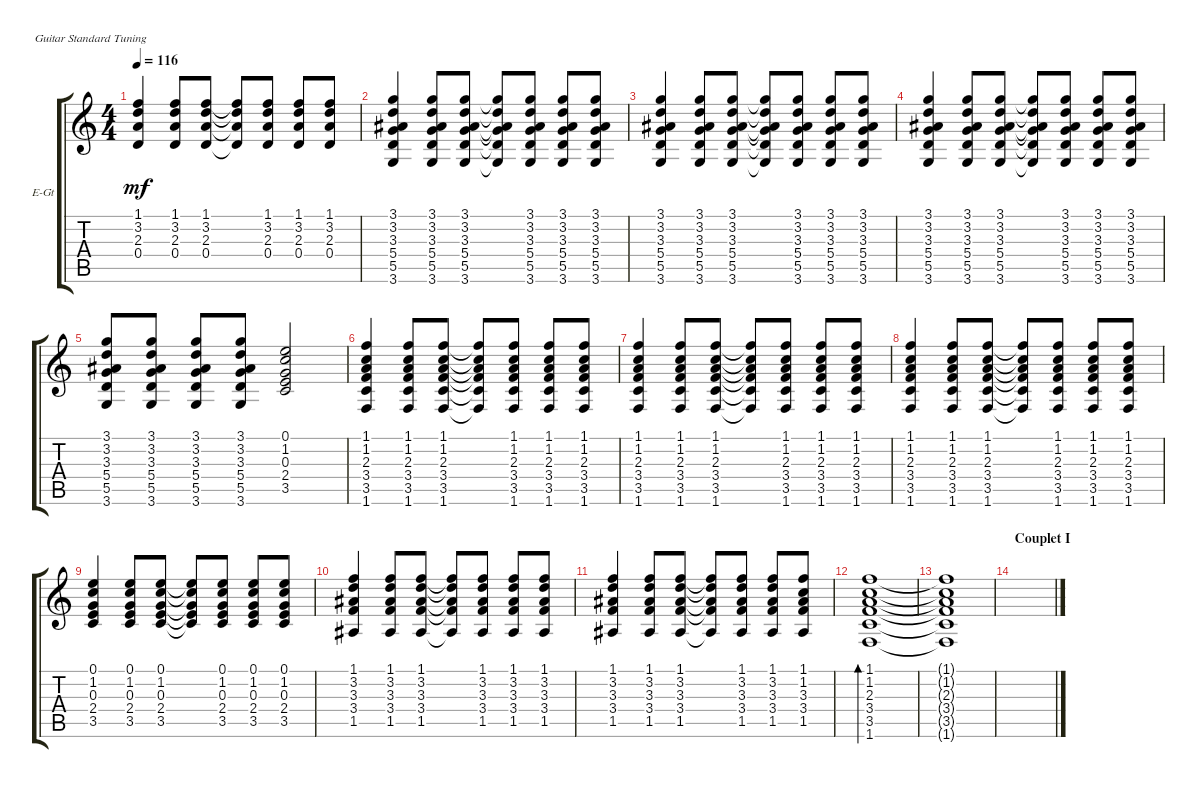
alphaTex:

\bracketExtendMode groupsimilarinstruments
\firstSystemTrackNameOrientation horizontal
\otherSystemsTrackNameOrientation horizontal
\track ("You" "E-Gt") {mute multiBarRest instrument distortionguitar}
\staff {score tabs}
\tuning (E4 B3 G3 D3 A2 E2)
\ts (4 4)
\tempo 116
\clef g2
\ks c
(1.1 3.2 2.3 0.4).4{dy mf} (1.1 3.2 2.3 0.4).8 (1.1 3.2 2.3 0.4).8 (1.1{t} 3.2{t} 2.3{t} 0.4{t}).8 (1.1 3.2 2.3 0.4).8 (1.1 3.2 2.3 0.4).8 (1.1 3.2 2.3 0.4).8 |
(3.1 3.2 3.3 5.4 5.5 3.6).4 (3.1 3.2 3.3 5.4 5.5 3.6).8 (3.1 3.2 3.3 5.4 5.5 3.6).8 (3.1{t} 3.2{t} 3.3{t} 5.4{t} 5.5{t} 3.6{t}).8 (3.1 3.2 3.3 5.4 5.5 3.6).8 (3.1 3.2 3.3 5.4 5.5 3.6).8 (3.1 3.2 3.3 5.4 5.5 3.6).8 |
(3.1 3.2 3.3 5.4 5.5 3.6).4 (3.1 3.2 3.3 5.4 5.5 3.6).8 (3.1 3.2 3.3 5.4 5.5 3.6).8 (3.1{t} 3.2{t} 3.3{t} 5.4{t} 5.5{t} 3.6{t}).8 (3.1 3.2 3.3 5.4 5.5 3.6).8 (3.1 3.2 3.3 5.4 5.5 3.6).8 (3.1 3.2 3.3 5.4 5.5 3.6).8 |
(3.1 3.2 3.3 5.4 5.5 3.6).4 (3.1 3.2 3.3 5.4 5.5 3.6).8 (3.1 3.2 3.3 5.4 5.5 3.6).8 (3.1{t} 3.2{t} 3.3{t} 5.4{t} 5.5{t} 3.6{t}).8 (3.1 3.2 3.3 5.4 5.5 3.6).8 (3.1 3.2 3.3 5.4 5.5 3.6).8 (3.1 3.2 3.3 5.4 5.5 3.6).8 |
(3.1 3.2 3.3 5.4 5.5 3.6).8 (3.1 3.2 3.3 5.4 5.5 3.6).8 (3.1 3.2 3.3 5.4 5.5 3.6).8 (3.1 3.2 3.3 5.4 5.5 3.6).8 (0.1 1.2 0.3 2.4 3.5).2 |
(1.1 1.2 2.3 3.4 3.5 1.6).4 (1.1 1.2 2.3 3.4 3.5 1.6).8 (1.1 1.2 2.3 3.4 3.5 1.6).8 (1.1{t} 1.2{t} 2.3{t} 3.4{t} 3.5{t} 1.6{t}).8 (1.1 1.2 2.3 3.4 3.5 1.6).8 (1.1 1.2 2.3 3.4 3.5 1.6).8 (1.1 1.2 2.3 3.4 3.5 1.6).8 |
(1.1 1.2 2.3 3.4 3.5 1.6).4 (1.1 1.2 2.3 3.4 3.5 1.6).8 (1.1 1.2 2.3 3.4 3.5 1.6).8 (1.1{t} 1.2{t} 2.3{t} 3.4{t} 3.5{t} 1.6{t}).8 (1.1 1.2 2.3 3.4 3.5 1.6).8 (1.1 1.2 2.3 3.4 3.5 1.6).8 (1.1 1.2 2.3 3.4 3.5 1.6).8 |
(1.1 1.2 2.3 3.4 3.5 1.6).4 (1.1 1.2 2.3 3.4 3.5 1.6).8 (1.1 1.2 2.3 3.4 3.5 1.6).8 (1.1{t} 1.2{t} 2.3{t} 3.4{t} 3.5{t} 1.6{t}).8 (1.1 1.2 2.3 3.4 3.5 1.6).8 (1.1 1.2 2.3 3.4 3.5 1.6).8 (1.1 1.2 2.3 3.4 3.5 1.6).8 |
(0.1 1.2 0.3 2.4 3.5).4 (0.1 1.2 0.3 2.4 3.5).8 (0.1 1.2 0.3 2.4 3.5).8 (0.1{t} 1.2{t} 0.3{t} 2.4{t} 3.5{t}).8 (0.1 1.2 0.3 2.4 3.5).8 (0.1 1.2 0.3 2.4 3.5).8 (0.1 1.2 0.3 2.4 3.5).8 |
(1.1 3.2 3.3 3.4 1.5).4 (1.1 3.2 3.3 3.4 1.5).8 (1.1 3.2 3.3 3.4 1.5).8 (1.1{t} 3.2{t} 3.3{t} 3.4{t} 1.5{t}).8 (1.1 3.2 3.3 3.4 1.5).8 (1.1 3.2 3.3 3.4 1.5).8 (1.1 3.2 3.3 3.4 1.5).8 |
(1.1 3.2 3.3 3.4 1.5).4 (1.1 3.2 3.3 3.4 1.5).8 (1.1 3.2 3.3 3.4 1.5).8 (1.1{t} 3.2{t} 3.3{t} 3.4{t} 1.5{t}).8 (1.1 3.2 3.3 3.4 1.5).8 (1.1 3.2 3.3 3.4 1.5).8 (1.1 1.2 3.3 3.4 1.5).8 |
(1.1 1.2 2.3 3.4 3.5 1.6).1{bd 60} |
(1.1{t} 1.2{t} 2.3{t} 3.4{t} 3.5{t} 1.6{t}).1 |
\section ("" "Couplet I")
